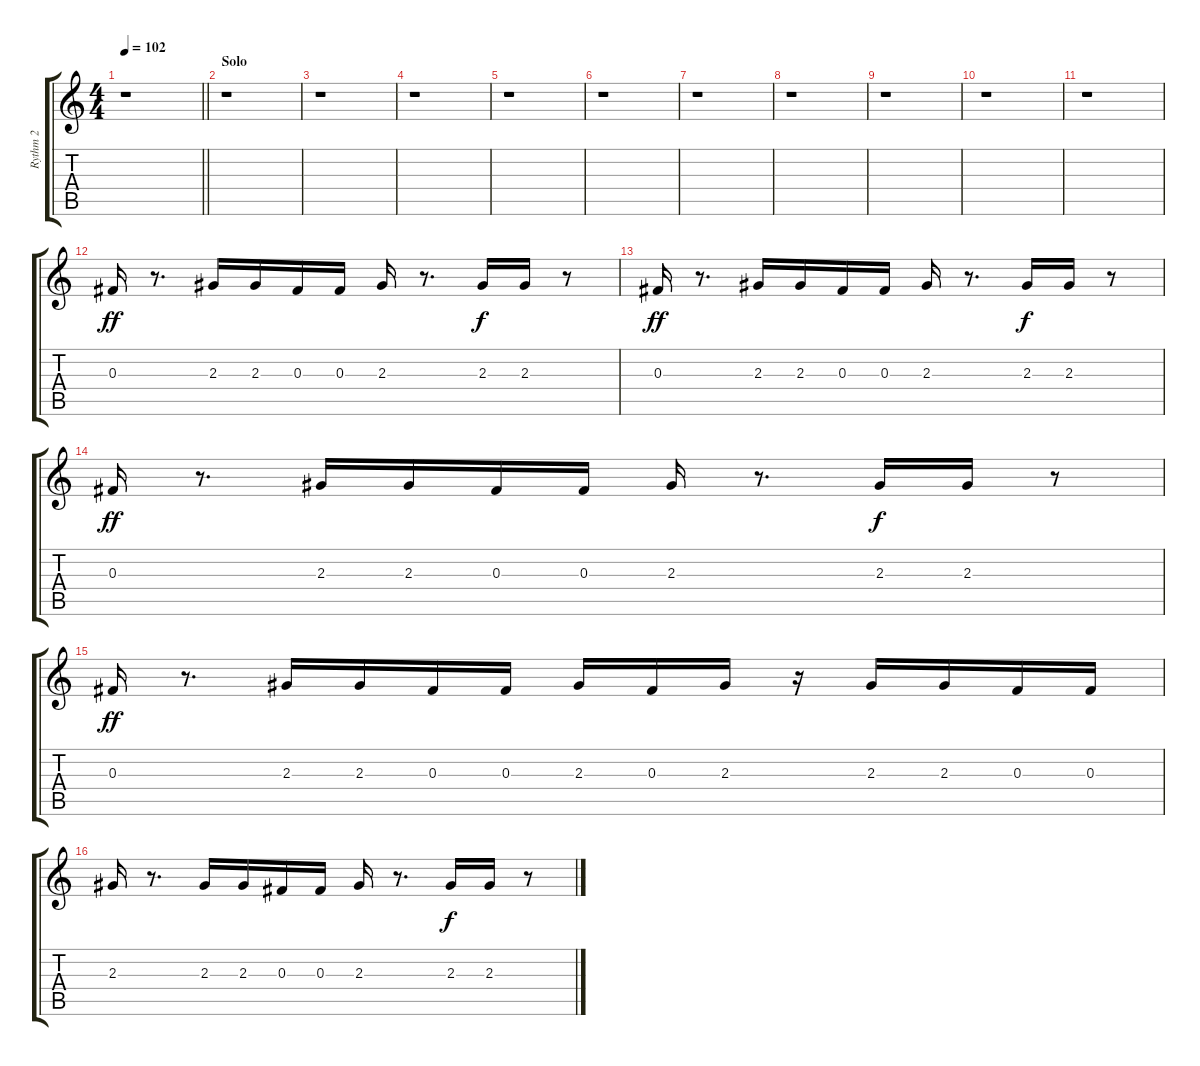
\track ("Rythm 2" "Rythm 2") {instrument electricguitarmuted}
\staff {score tabs}
\tuning (Eb4 Bb3 Gb3 Db3 Ab2 Eb2) {hide}
\ts (4 4)
\tempo 102
\clef g2
\barLineRight lightlight
\ks c
r.1{dy ff} |
\section ("" "Solo")
r.1 |
r.1 |
r.1 |
r.1 |
r.1 |
r.1 |
r.1 |
r.1 |
r.1 |
r.1 |
0.3.16 r.8{d} 2.3.16 2.3.16 0.3.16 0.3.16 2.3.16 r.8{d} 2.3.16{dy f} 2.3.16 r.8 |
0.3.16{dy ff} r.8{d} 2.3.16 2.3.16 0.3.16 0.3.16 2.3.16 r.8{d} 2.3.16{dy f} 2.3.16 r.8 |
0.3.16{dy ff} r.8{d} 2.3.16 2.3.16 0.3.16 0.3.16 2.3.16 r.8{d} 2.3.16{dy f} 2.3.16 r.8 |
0.3.16{dy ff} r.8{d} 2.3.16 2.3.16 0.3.16 0.3.16 2.3.16 0.3.16 2.3.16 r.16 2.3.16 2.3.16 0.3.16 0.3.16 |
2.3.16 r.8{d} 2.3.16 2.3.16 0.3.16 0.3.16 2.3.16 r.8{d} 2.3.16{dy f} 2.3.16 r.8
